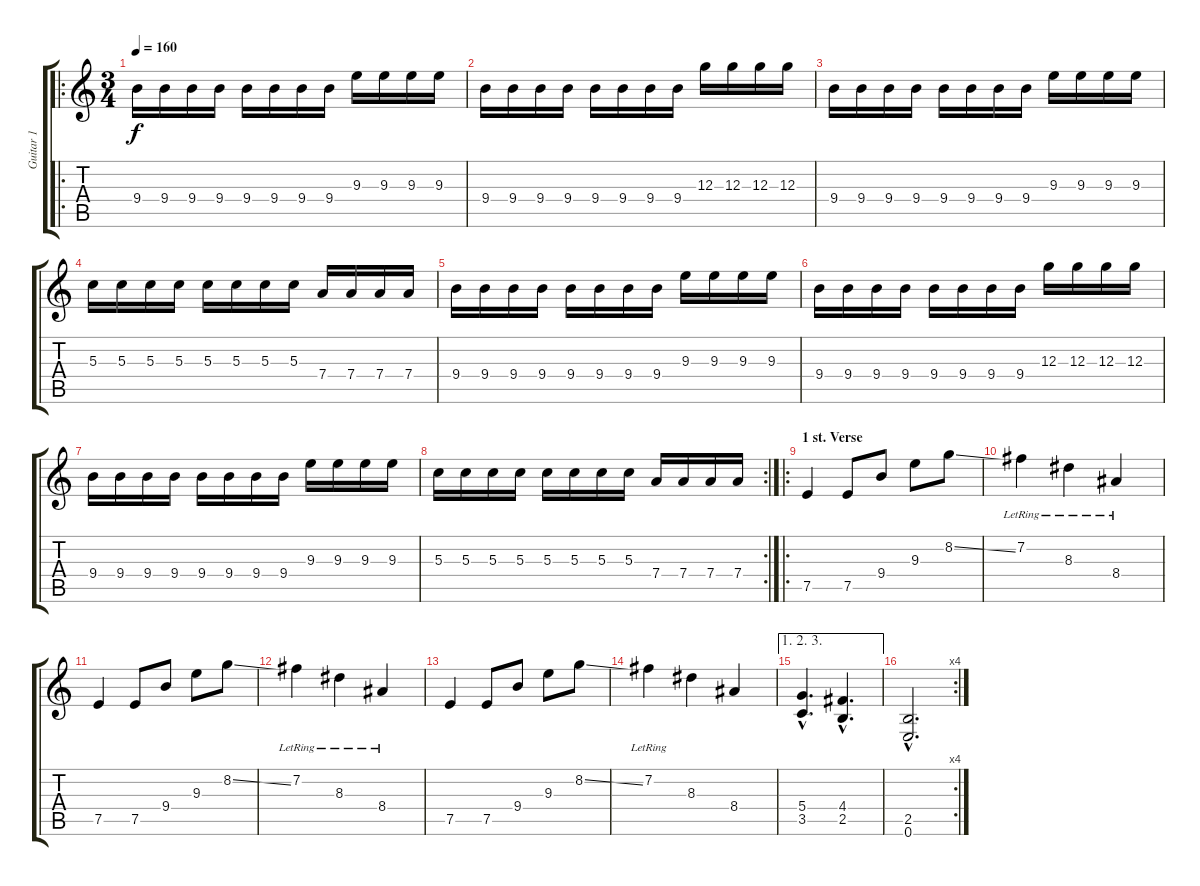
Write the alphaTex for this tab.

\track ("Guitar 1" "Guitar 1") {instrument distortionguitar}
\staff {score tabs}
\tuning (E4 B3 G3 D3 A2 E2) {hide}
\ro
\ts (3 4)
\tempo 160
\clef g2
\ks c
9.4.16{dy f} 9.4.16 9.4.16 9.4.16 9.4.16 9.4.16 9.4.16 9.4.16 9.3.16 9.3.16 9.3.16 9.3.16 |
9.4.16 9.4.16 9.4.16 9.4.16 9.4.16 9.4.16 9.4.16 9.4.16 12.3.16 12.3.16 12.3.16 12.3.16 |
9.4.16 9.4.16 9.4.16 9.4.16 9.4.16 9.4.16 9.4.16 9.4.16 9.3.16 9.3.16 9.3.16 9.3.16 |
5.3.16 5.3.16 5.3.16 5.3.16 5.3.16 5.3.16 5.3.16 5.3.16 7.4.16 7.4.16 7.4.16 7.4.16 |
9.4.16 9.4.16 9.4.16 9.4.16 9.4.16 9.4.16 9.4.16 9.4.16 9.3.16 9.3.16 9.3.16 9.3.16 |
9.4.16 9.4.16 9.4.16 9.4.16 9.4.16 9.4.16 9.4.16 9.4.16 12.3.16 12.3.16 12.3.16 12.3.16 |
9.4.16 9.4.16 9.4.16 9.4.16 9.4.16 9.4.16 9.4.16 9.4.16 9.3.16 9.3.16 9.3.16 9.3.16 |
\rc 2
5.3.16 5.3.16 5.3.16 5.3.16 5.3.16 5.3.16 5.3.16 5.3.16 7.4.16 7.4.16 7.4.16 7.4.16 |
\ro
\section ("" "1 st. Verse")
7.5.4 7.5.8 9.4.8 9.3.8 8.2{ss}.8 |
7.2{lr}.4 8.3{lr}.4 8.4{lr}.4 |
7.5.4 7.5.8 9.4.8 9.3.8 8.2{ss}.8 |
7.2{lr}.4 8.3{lr}.4 8.4{lr}.4 |
7.5.4 7.5.8 9.4.8 9.3.8 8.2{ss}.8 |
7.2{lr}.4 8.3.4 8.4.4 |
\ae (1 2 3)
(5.4{hac} 3.5{hac}).4{d} (4.4{hac} 2.5{hac}).4{d} |
\rc 4
(2.5{hac} 0.6{hac}).2{d}
